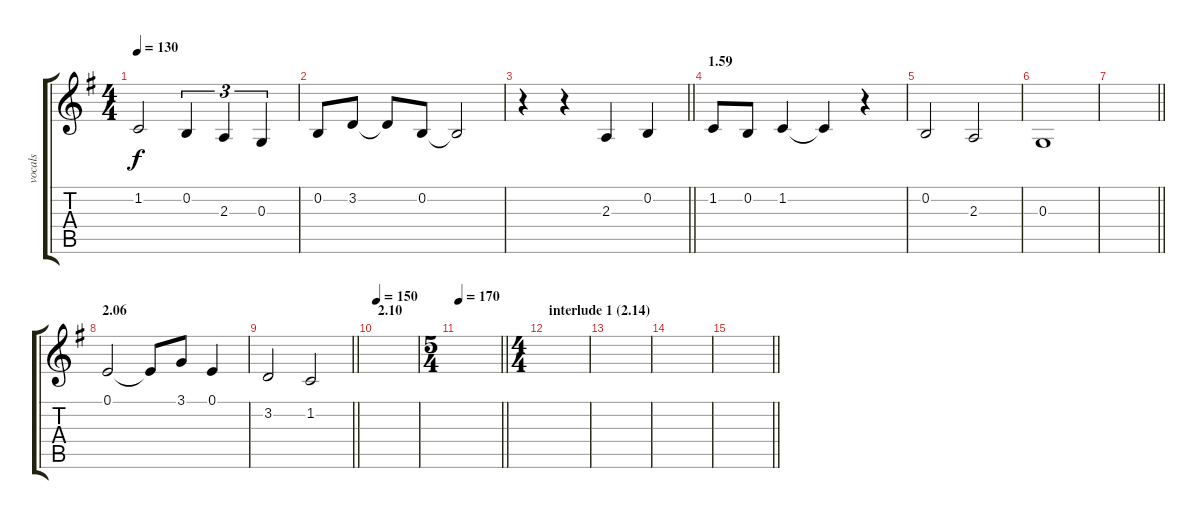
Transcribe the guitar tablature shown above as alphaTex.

\track ("vocals" "vocals") {instrument clarinet}
\staff {score tabs}
\tuning (E4 B3 G3 D3 A2 E2) {hide}
\ts (4 4)
\tempo 130
\clef g2
\ks g
1.2.2{dy f} 0.2.4{tu (3 2)} 2.3.4{tu (3 2)} 0.3.4{tu (3 2)} |
0.2.8 3.2.8 3.2{t}.8 0.2.8 0.2{t}.2 |
\barLineRight lightlight
r.4 r.4 2.3.4 0.2.4 |
\section ("" "1.59")
1.2.8 0.2.8 1.2.4 1.2{t}.4 r.4 |
0.2.2 2.3.2 |
0.3.1 |
\barLineRight lightlight
|
\section ("" "2.06")
0.1.2 0.1{t}.8 3.1.8 0.1.4 |
\barLineRight lightlight
3.2.2 1.2.2 |
\section ("" "2.10")
\tempo 150
|
\ts (5 4)
\tempo 170
\barLineRight lightlight
|
\ts (4 4)
\section ("" "interlude 1 (2.14)")
|
|
|
\barLineRight lightlight
